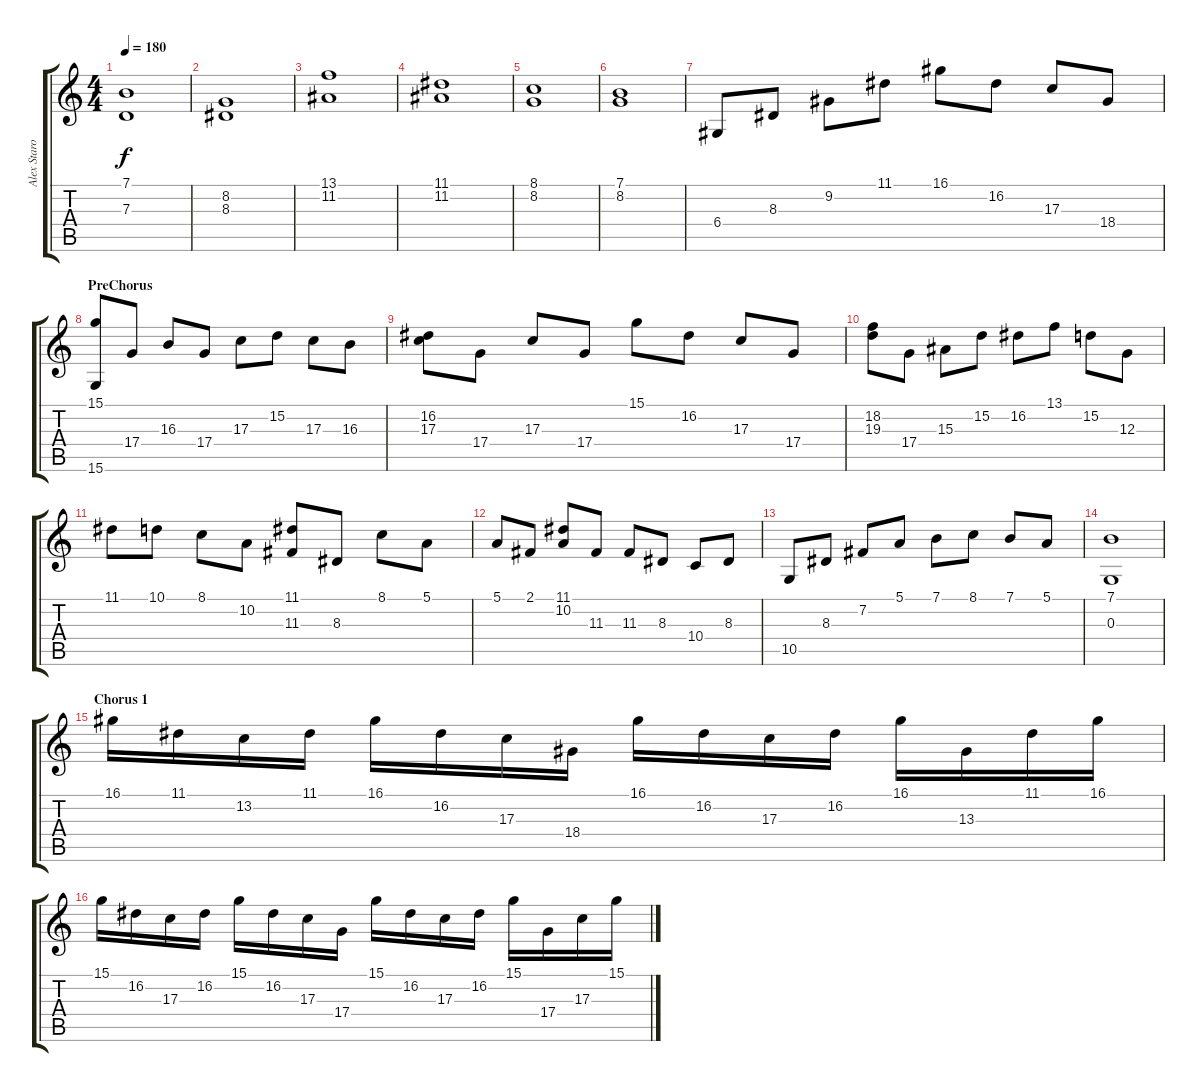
\track ("Alex Staropoli" "Alex Staro") {instrument pad4choir}
\staff {score tabs}
\tuning (E4 B3 G3 D3 A2 E2) {hide}
\ts (4 4)
\tempo 180
\clef g2
\ks c
(7.1 7.3).1{dy f} |
(8.2 8.3).1 |
(13.1 11.2).1 |
(11.1 11.2).1 |
(8.1 8.2).1 |
(7.1 8.2).1 |
6.4.8{volume 11 balance 12 instrument harpsichord} 8.3.8 9.2.8 11.1.8 16.1.8 16.2.8 17.3.8 18.4.8 |
\section ("" "PreChorus")
(15.1 15.6).8 17.4.8 16.3.8 17.4.8 17.3.8 15.2.8 17.3.8 16.3.8 |
(16.2 17.3).8 17.4.8 17.3.8 17.4.8 15.1.8 16.2.8 17.3.8 17.4.8 |
(18.2 19.3).8 17.4.8 15.3.8 15.2.8 16.2.8 13.1.8 15.2.8 12.3.8 |
11.1.8 10.1.8 8.1.8 10.2.8 (11.1 11.3).8 8.3.8 8.1.8 5.1.8 |
5.1.8 2.1.8 (11.1 10.2).8 11.3.8 11.3.8 8.3.8 10.4.8 8.3.8 |
10.5.8 8.3.8 7.2.8 5.1.8 7.1.8 8.1.8 7.1.8 5.1.8 |
(7.1 0.3).1 |
\section ("" "Chorus 1")
16.1.16 11.1.16 13.2.16 11.1.16 16.1.16 16.2.16 17.3.16 18.4.16 16.1.16 16.2.16 17.3.16 16.2.16 16.1.16 13.3.16 11.1.16 16.1.16 |
15.1.16 16.2.16 17.3.16 16.2.16 15.1.16 16.2.16 17.3.16 17.4.16 15.1.16 16.2.16 17.3.16 16.2.16 15.1.16 17.4.16 17.3.16 15.1.16
